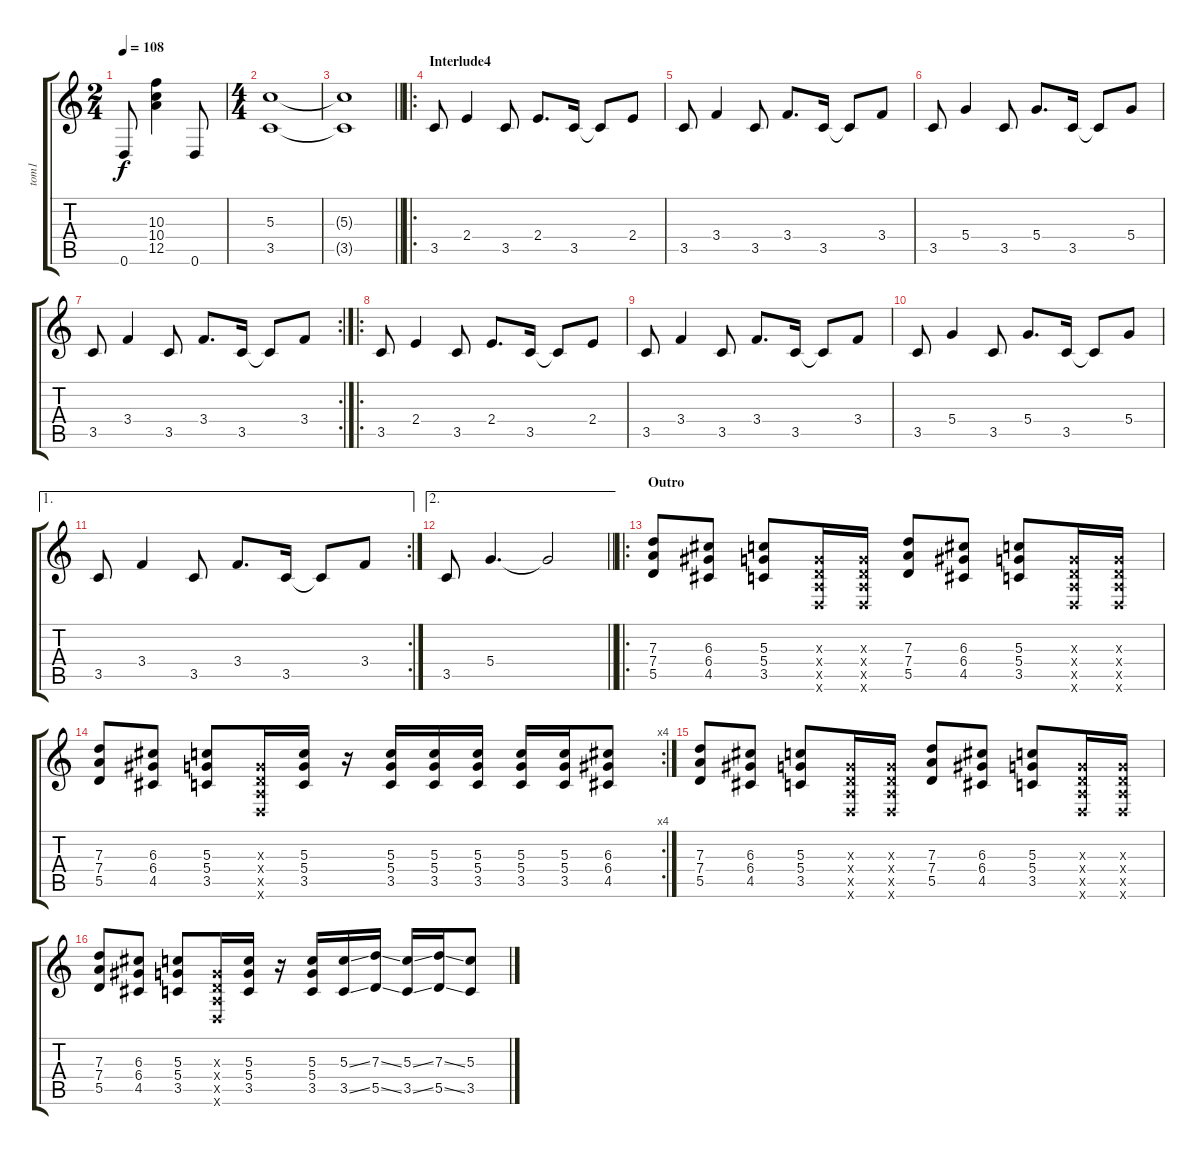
\track ("tom1" "tom1") {instrument distortionguitar}
\staff {score tabs}
\tuning (E4 B3 G3 D3 A2 D2) {hide}
\ts (2 4)
\tempo 108
\clef g2
\ks c
0.6.8{dy f} (10.3 10.4 12.5).4 0.6.8 |
\ts (4 4)
(5.3 3.5).1 |
\barLineRight lightlight
(5.3{t} 3.5{t}).1 |
\ro
\section ("" "Interlude4")
3.5.8 2.4.4 3.5.8 2.4.8{d} 3.5.16 3.5{t}.8 2.4.8 |
3.5.8 3.4.4 3.5.8 3.4.8{d} 3.5.16 3.5{t}.8 3.4.8 |
3.5.8 5.4.4 3.5.8 5.4.8{d} 3.5.16 3.5{t}.8 5.4.8 |
\rc 2
3.5.8 3.4.4 3.5.8 3.4.8{d} 3.5.16 3.5{t}.8 3.4.8 |
\ro
3.5.8 2.4.4 3.5.8 2.4.8{d} 3.5.16 3.5{t}.8 2.4.8 |
3.5.8 3.4.4 3.5.8 3.4.8{d} 3.5.16 3.5{t}.8 3.4.8 |
3.5.8 5.4.4 3.5.8 5.4.8{d} 3.5.16 3.5{t}.8 5.4.8 |
\ae 1
\rc 2
3.5.8 3.4.4 3.5.8 3.4.8{d} 3.5.16 3.5{t}.8 3.4.8 |
\ae 2
\barLineRight lightlight
3.5.8 5.4.4{d} 5.4{t}.2 |
\ro
\section ("" "Outro")
(7.3 7.4 5.5).8 (6.3 6.4 4.5).8 (5.3 5.4 3.5).8 (0.3{x} 0.4{x} 0.5{x} 0.6{x}).16 (0.3{x} 0.4{x} 0.5{x} 0.6{x}).16 (7.3 7.4 5.5).8 (6.3 6.4 4.5).8 (5.3 5.4 3.5).8 (0.3{x} 0.4{x} 0.5{x} 0.6{x}).16 (0.3{x} 0.4{x} 0.5{x} 0.6{x}).16 |
\rc 4
(7.3 7.4 5.5).8 (6.3 6.4 4.5).8 (5.3 5.4 3.5).8 (0.3{x} 0.4{x} 0.5{x} 0.6{x}).16 (5.3 5.4 3.5).16 r.16 (5.3 5.4 3.5).16 (5.3 5.4 3.5).16 (5.3 5.4 3.5).16 (5.3 5.4 3.5).16 (5.3 5.4 3.5).16 (6.3 6.4 4.5).8 |
(7.3 7.4 5.5).8 (6.3 6.4 4.5).8 (5.3 5.4 3.5).8 (0.3{x} 0.4{x} 0.5{x} 0.6{x}).16 (0.3{x} 0.4{x} 0.5{x} 0.6{x}).16 (7.3 7.4 5.5).8 (6.3 6.4 4.5).8 (5.3 5.4 3.5).8 (0.3{x} 0.4{x} 0.5{x} 0.6{x}).16 (0.3{x} 0.4{x} 0.5{x} 0.6{x}).16 |
(7.3 7.4 5.5).8 (6.3 6.4 4.5).8 (5.3 5.4 3.5).8 (0.3{x} 0.4{x} 0.5{x} 0.6{x}).16 (5.3 5.4 3.5).16 r.16 (5.3 5.4 3.5).16 (5.3{ss} 3.5{ss}).16 (7.3{ss} 5.5{ss}).16 (5.3{ss} 3.5{ss}).16 (7.3{ss} 5.5{ss}).16 (5.3 3.5).8
